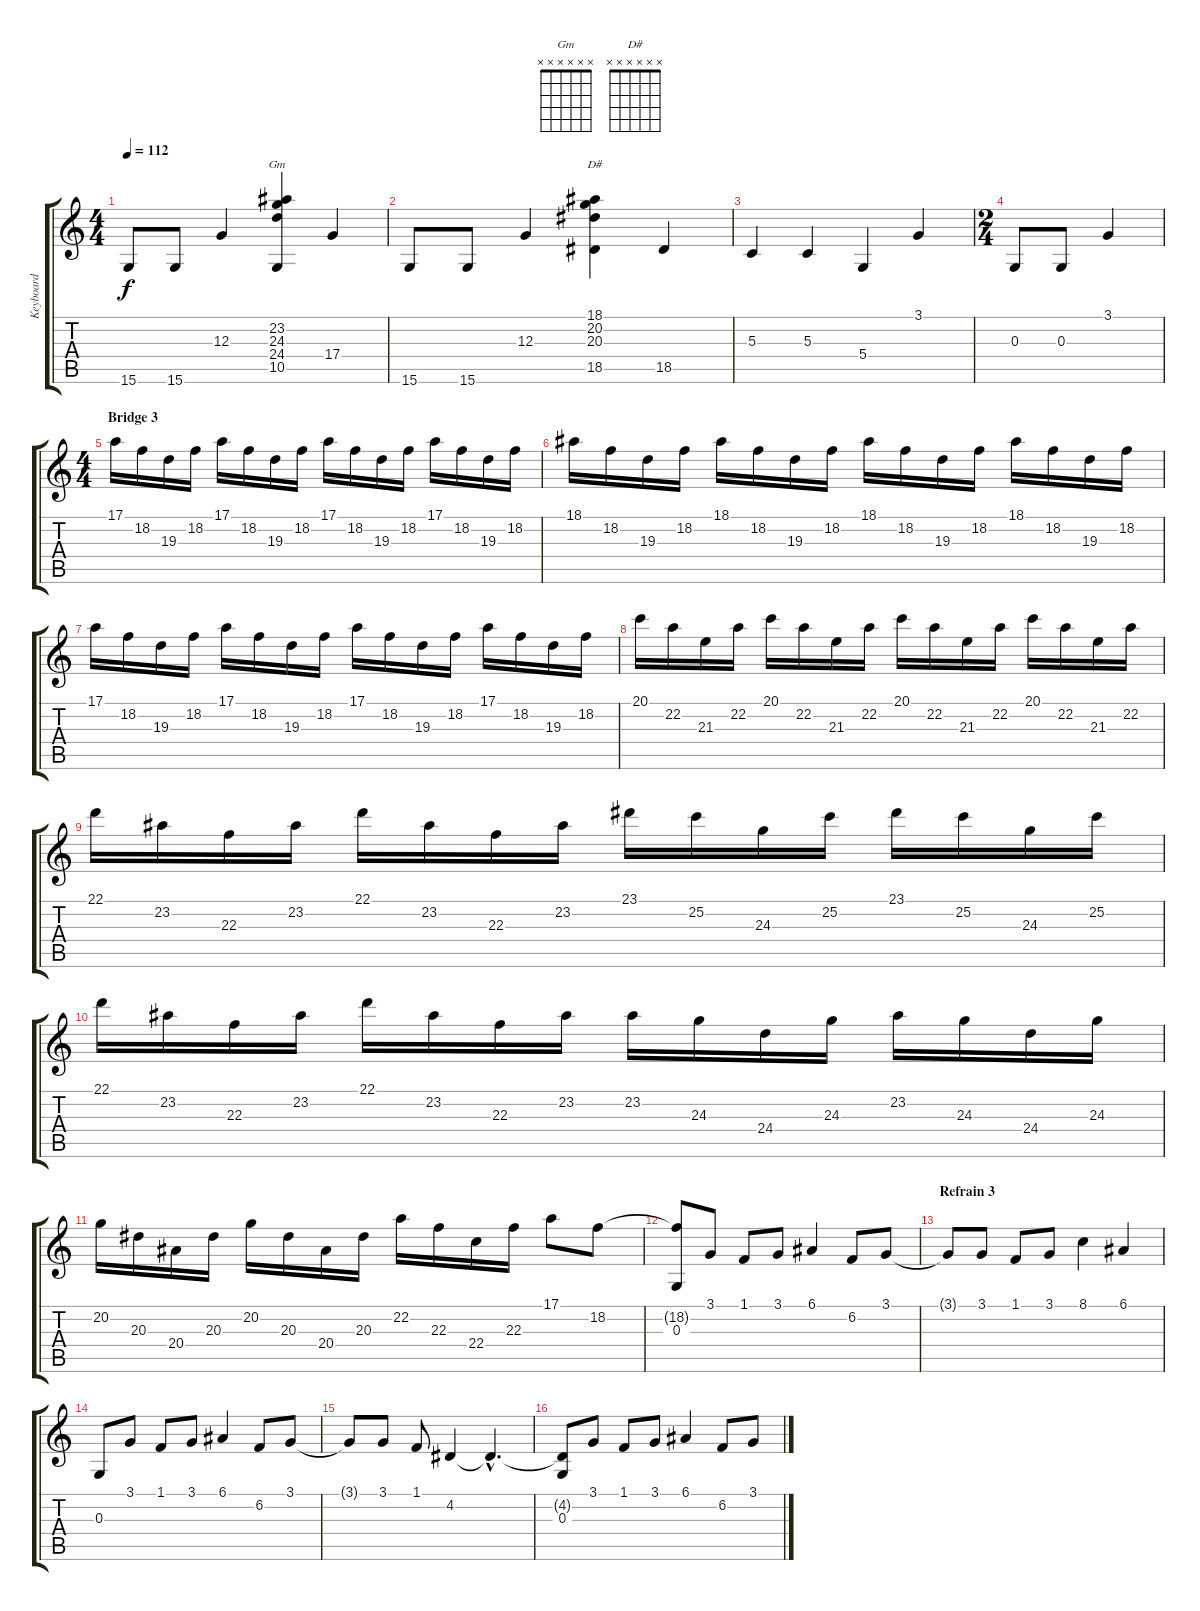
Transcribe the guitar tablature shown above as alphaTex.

\track ("Keyboard" "Keyboard") {instrument rockorgan}
\staff {score tabs}
\tuning (E4 B3 G3 D3 A2 E2) {hide}
\chord ("Gm" x x x x x x) {firstfret 0}
\chord ("D#" x x x x x x) {firstfret 0}
\ts (4 4)
\tempo 112
\clef g2
\ks c
15.6.8{dy f} 15.6.8 12.3.4 (23.2 24.3 24.4 10.5).4{ch "Gm"} 17.4.4 |
15.6.8 15.6.8 12.3.4 (18.1 20.2 20.3 18.5).4{ch "D#"} 18.5.4 |
5.3.4 5.3.4 5.4.4 3.1.4 |
\ts (2 4)
0.3.8 0.3.8 3.1.4 |
\ts (4 4)
\section ("" "Bridge 3")
17.1.16 18.2.16 19.3.16 18.2.16 17.1.16 18.2.16 19.3.16 18.2.16 17.1.16 18.2.16 19.3.16 18.2.16 17.1.16 18.2.16 19.3.16 18.2.16 |
18.1.16 18.2.16 19.3.16 18.2.16 18.1.16 18.2.16 19.3.16 18.2.16 18.1.16 18.2.16 19.3.16 18.2.16 18.1.16 18.2.16 19.3.16 18.2.16 |
17.1.16 18.2.16 19.3.16 18.2.16 17.1.16 18.2.16 19.3.16 18.2.16 17.1.16 18.2.16 19.3.16 18.2.16 17.1.16 18.2.16 19.3.16 18.2.16 |
20.1.16 22.2.16 21.3.16 22.2.16 20.1.16 22.2.16 21.3.16 22.2.16 20.1.16 22.2.16 21.3.16 22.2.16 20.1.16 22.2.16 21.3.16 22.2.16 |
22.1.16 23.2.16 22.3.16 23.2.16 22.1.16 23.2.16 22.3.16 23.2.16 23.1.16 25.2.16 24.3.16 25.2.16 23.1.16 25.2.16 24.3.16 25.2.16 |
22.1.16 23.2.16 22.3.16 23.2.16 22.1.16 23.2.16 22.3.16 23.2.16 23.2.16 24.3.16 24.4.16 24.3.16 23.2.16 24.3.16 24.4.16 24.3.16 |
20.2.16 20.3.16 20.4.16 20.3.16 20.2.16 20.3.16 20.4.16 20.3.16 22.2.16 22.3.16 22.4.16 22.3.16 17.1.8 18.2.8 |
(18.2{t} 0.3).8 3.1.8 1.1.8 3.1.8 6.1.4 6.2.8 3.1.8 |
\section ("" "Refrain 3")
3.1{t}.8 3.1.8 1.1.8 3.1.8 8.1.4 6.1.4 |
0.3.8 3.1.8 1.1.8 3.1.8 6.1.4 6.2.8 3.1.8 |
3.1{t}.8 3.1.8 1.1.8 4.2.4 4.2{hac t}.4{d} |
(4.2{t} 0.3).8 3.1.8 1.1.8 3.1.8 6.1.4 6.2.8 3.1.8
